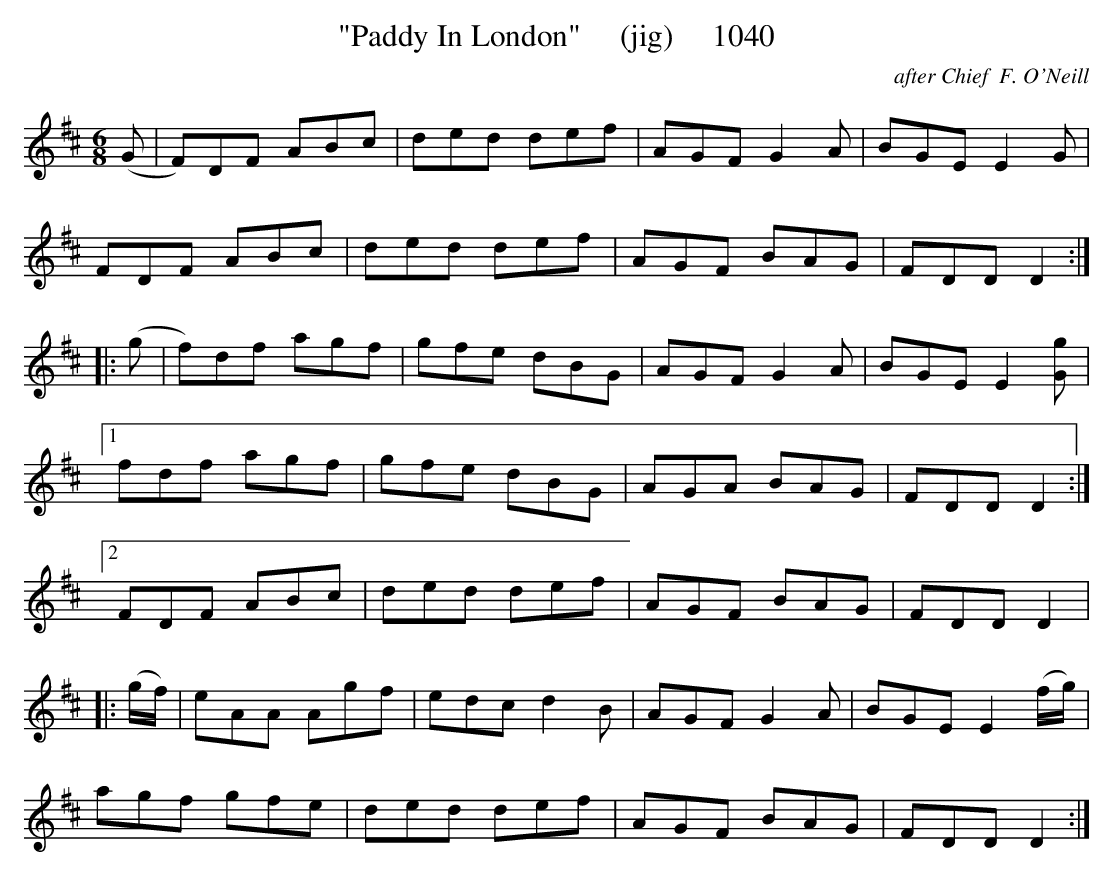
X:1
T:"Paddy In London"     (jig)     1040
C:after Chief  F. O'Neill
BRENNAN July 2003 (HTTP://WWW.SOSYOURMOM.COM)
M:6/8
L:1/8
K:D
(G|F)DF ABc|ded def|AGF G2A|BGE E2G|
FDF ABc|ded def|AGF BAG|FDD D2:|
|:(g|f)df agf|gfe dBG|AGF G2A|BGE E2[Gg]|
[1fdf agf|gfe dBG|AGA BAG|FDD D2:|
[2FDF ABc|ded def|AGF BAG|FDD D2|
|:(g/2f/2)|eAA Agf|edc d2B|AGF G2A|BGE E2(f/2g/2)|
agf gfe|ded def|AGF BAG|FDD D2:|
